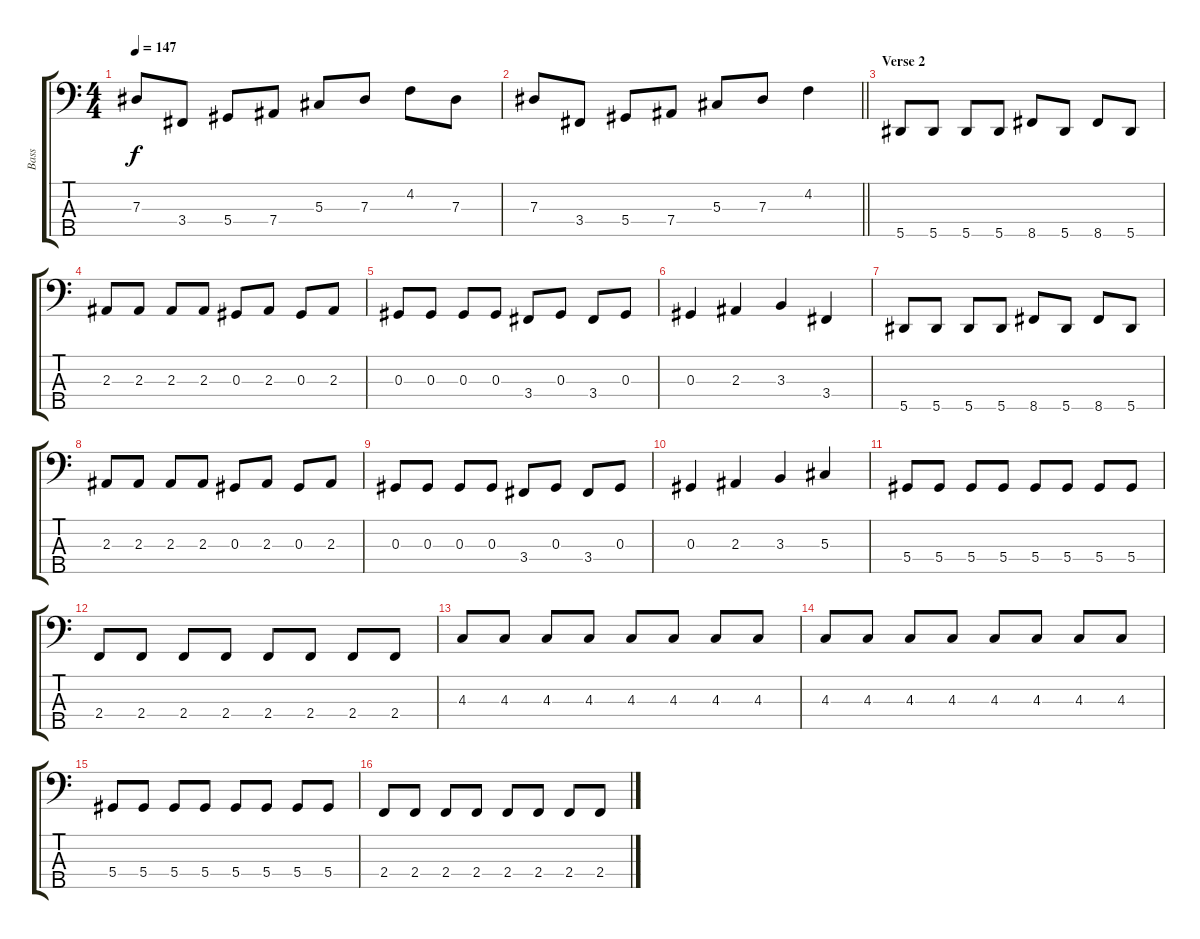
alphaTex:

\track ("Bass" "Bass") {instrument electricbasspick}
\staff {score tabs}
\tuning (Gb2 Db2 Ab1 Eb1 Bb0) {hide}
\ts (4 4)
\tempo 147
\clef f4
\ks c
7.3.8{dy f} 3.4.8 5.4.8 7.4.8 5.3.8 7.3.8 4.2.8 7.3.8 |
\barLineRight lightlight
7.3.8 3.4.8 5.4.8 7.4.8 5.3.8 7.3.8 4.2.4 |
\section ("" "Verse 2")
5.5.8 5.5.8 5.5.8 5.5.8 8.5.8 5.5.8 8.5.8 5.5.8 |
2.3.8 2.3.8 2.3.8 2.3.8 0.3.8 2.3.8 0.3.8 2.3.8 |
0.3.8 0.3.8 0.3.8 0.3.8 3.4.8 0.3.8 3.4.8 0.3.8 |
0.3.4 2.3.4 3.3.4 3.4.4 |
5.5.8 5.5.8 5.5.8 5.5.8 8.5.8 5.5.8 8.5.8 5.5.8 |
2.3.8 2.3.8 2.3.8 2.3.8 0.3.8 2.3.8 0.3.8 2.3.8 |
0.3.8 0.3.8 0.3.8 0.3.8 3.4.8 0.3.8 3.4.8 0.3.8 |
0.3.4 2.3.4 3.3.4 5.3.4 |
5.4.8 5.4.8 5.4.8 5.4.8 5.4.8 5.4.8 5.4.8 5.4.8 |
2.4.8 2.4.8 2.4.8 2.4.8 2.4.8 2.4.8 2.4.8 2.4.8 |
4.3.8 4.3.8 4.3.8 4.3.8 4.3.8 4.3.8 4.3.8 4.3.8 |
4.3.8 4.3.8 4.3.8 4.3.8 4.3.8 4.3.8 4.3.8 4.3.8 |
5.4.8 5.4.8 5.4.8 5.4.8 5.4.8 5.4.8 5.4.8 5.4.8 |
2.4.8 2.4.8 2.4.8 2.4.8 2.4.8 2.4.8 2.4.8 2.4.8
